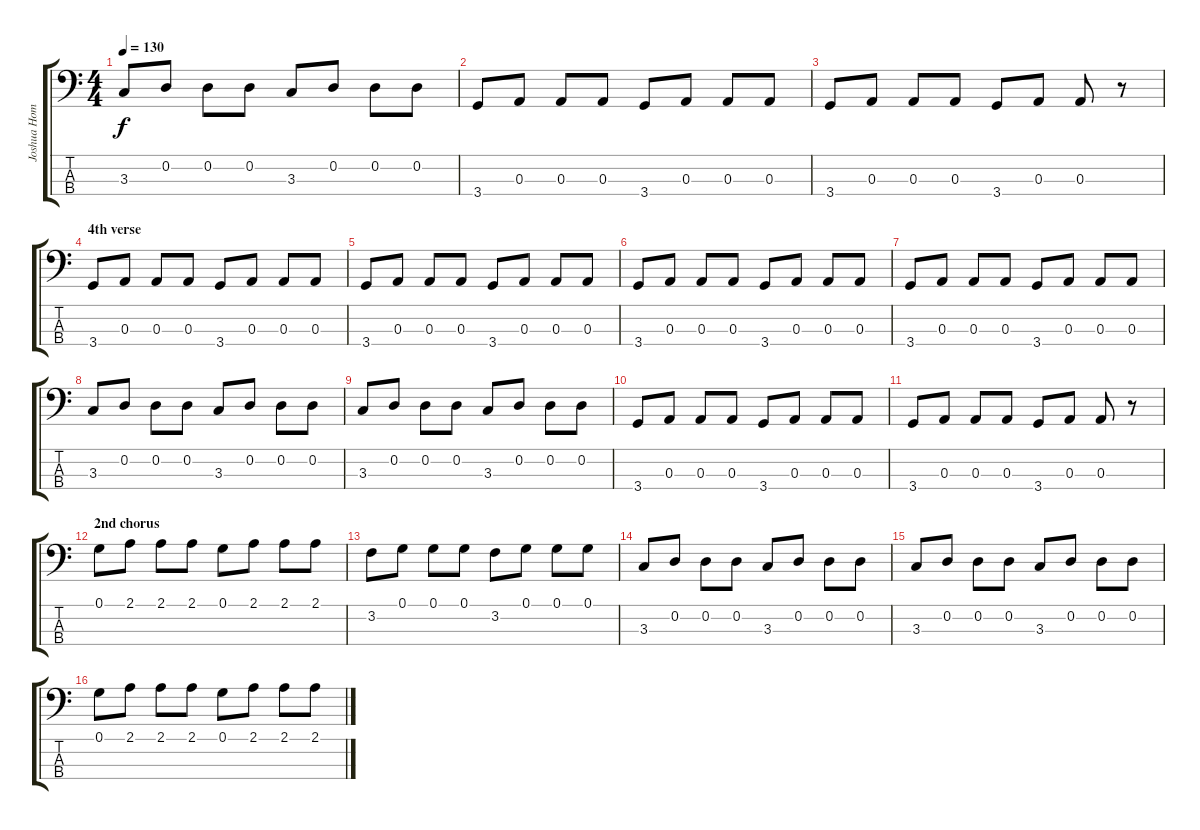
\track ("Joshua Homme - bass" "Joshua Hom") {instrument electricbasspick}
\staff {score tabs}
\tuning (G2 D2 A1 E1) {hide}
\ts (4 4)
\tempo 130
\clef f4
\ks c
3.3.8{dy f} 0.2.8 0.2.8 0.2.8 3.3.8 0.2.8 0.2.8 0.2.8 |
3.4.8 0.3.8 0.3.8 0.3.8 3.4.8 0.3.8 0.3.8 0.3.8 |
3.4.8 0.3.8 0.3.8 0.3.8 3.4.8 0.3.8 0.3.8 r.8 |
\section ("" "4th verse")
3.4.8 0.3.8 0.3.8 0.3.8 3.4.8 0.3.8 0.3.8 0.3.8 |
3.4.8 0.3.8 0.3.8 0.3.8 3.4.8 0.3.8 0.3.8 0.3.8 |
3.4.8 0.3.8 0.3.8 0.3.8 3.4.8 0.3.8 0.3.8 0.3.8 |
3.4.8 0.3.8 0.3.8 0.3.8 3.4.8 0.3.8 0.3.8 0.3.8 |
3.3.8 0.2.8 0.2.8 0.2.8 3.3.8 0.2.8 0.2.8 0.2.8 |
3.3.8 0.2.8 0.2.8 0.2.8 3.3.8 0.2.8 0.2.8 0.2.8 |
3.4.8 0.3.8 0.3.8 0.3.8 3.4.8 0.3.8 0.3.8 0.3.8 |
3.4.8 0.3.8 0.3.8 0.3.8 3.4.8 0.3.8 0.3.8 r.8 |
\section ("" "2nd chorus")
0.1.8 2.1.8 2.1.8 2.1.8 0.1.8 2.1.8 2.1.8 2.1.8 |
3.2.8 0.1.8 0.1.8 0.1.8 3.2.8 0.1.8 0.1.8 0.1.8 |
3.3.8 0.2.8 0.2.8 0.2.8 3.3.8 0.2.8 0.2.8 0.2.8 |
3.3.8 0.2.8 0.2.8 0.2.8 3.3.8 0.2.8 0.2.8 0.2.8 |
0.1.8 2.1.8 2.1.8 2.1.8 0.1.8 2.1.8 2.1.8 2.1.8
